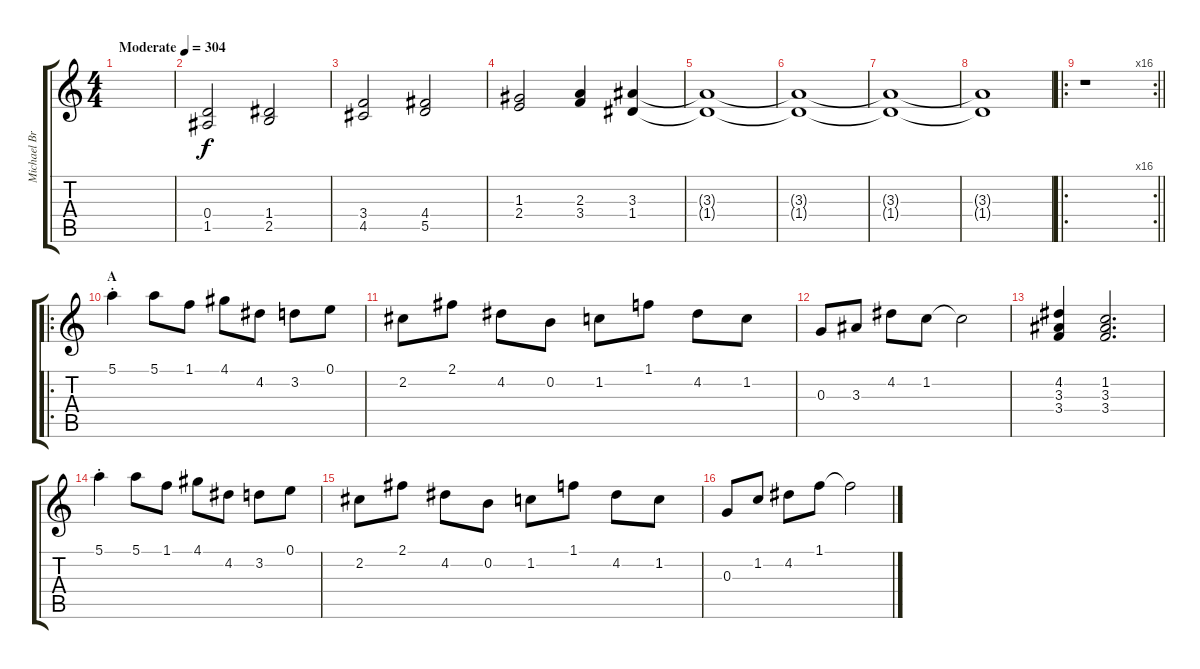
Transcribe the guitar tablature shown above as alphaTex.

\track ("Michael Brecker" "Michael Br") {instrument overdrivenguitar}
\staff {score tabs}
\tuning (E4 B3 G3 D3 A2 E2) {hide}
\ts (4 4)
\tempo (304 "Moderate")
\clef g2
\ks c
|
(0.4 1.5).2 (1.4 2.5).2 |
(3.4 4.5).2 (4.4 5.5).2 |
(1.3 2.4).2 (2.3 3.4).4 (3.3 1.4).4 |
(3.3{t} 1.4{t}).1 |
(3.3{t} 1.4{t}).1 |
(3.3{t} 1.4{t}).1 |
(3.3{t} 1.4{t}).1 |
\ro
\rc 16
\barLineRight lightlight
r.1 |
\ro
\section ("" "A")
5.1{st}.4 5.1.8 1.1.8 4.1.8 4.2.8 3.2.8 0.1.8 |
2.2.8 2.1.8 4.2.8 0.2.8 1.2.8 1.1.8 4.2.8 1.2.8 |
0.3.8 3.3.8 4.2.8 1.2.8 1.2{t}.2 |
(4.2 3.3 3.4).4 (1.2 3.3 3.4).2{d} |
5.1{st}.4 5.1.8 1.1.8 4.1.8 4.2.8 3.2.8 0.1.8 |
2.2.8 2.1.8 4.2.8 0.2.8 1.2.8 1.1.8 4.2.8 1.2.8 |
0.3.8 1.2.8 4.2.8 1.1.8 1.1{t}.2
